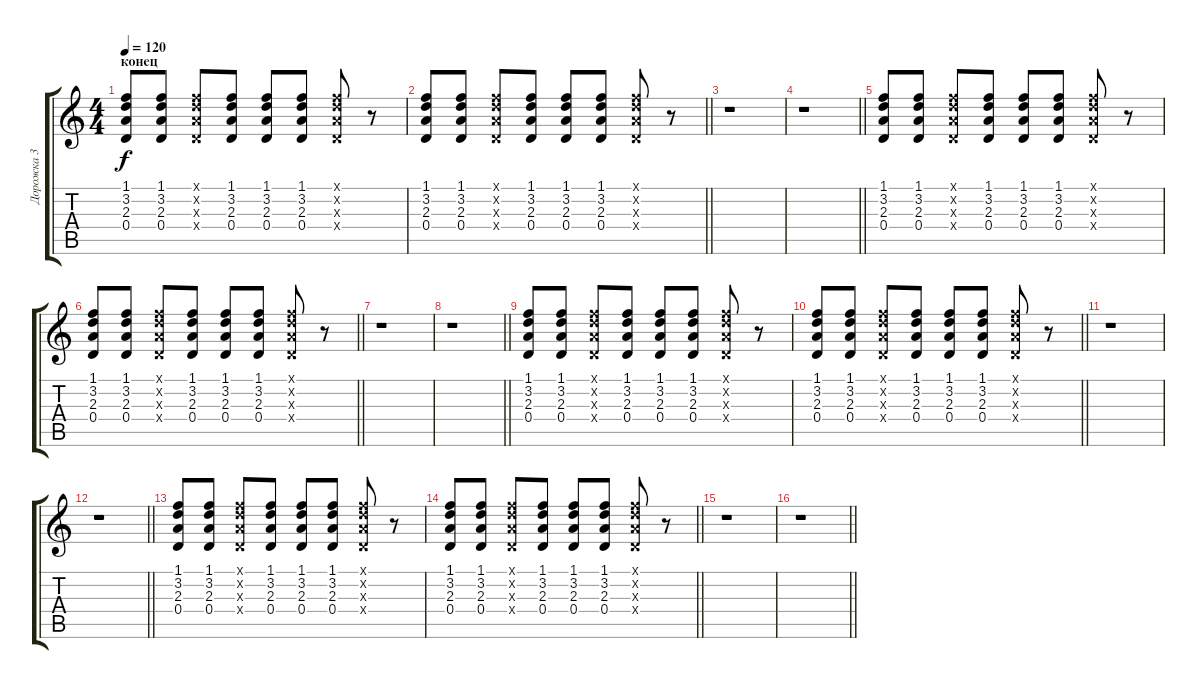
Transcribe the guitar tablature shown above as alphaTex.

\track ("Дорожка 3" "Дорожка 3") {instrument electricguitarmuted}
\staff {score tabs}
\tuning (E4 B3 G3 D3 A2 E2) {hide}
\ts (4 4)
\section ("" "конец")
\tempo 120
\clef g2
\ks c
(1.1 3.2 2.3 0.4).8{dy f volume 10 instrument overdrivenguitar} (1.1 3.2 2.3 0.4).8 (1.1{x} 3.2{x} 2.3{x} 0.4{x}).8 (1.1 3.2 2.3 0.4).8 (1.1 3.2 2.3 0.4).8 (1.1 3.2 2.3 0.4).8 (1.1{x} 3.2{x} 2.3{x} 0.4{x}).8 r.8 |
\barLineRight lightlight
(1.1 3.2 2.3 0.4).8 (1.1 3.2 2.3 0.4).8 (1.1{x} 3.2{x} 2.3{x} 0.4{x}).8 (1.1 3.2 2.3 0.4).8 (1.1 3.2 2.3 0.4).8 (1.1 3.2 2.3 0.4).8 (1.1{x} 3.2{x} 2.3{x} 0.4{x}).8 r.8 |
r.1 |
\barLineRight lightlight
r.1 |
(1.1 3.2 2.3 0.4).8{volume 11 instrument overdrivenguitar} (1.1 3.2 2.3 0.4).8 (1.1{x} 3.2{x} 2.3{x} 0.4{x}).8 (1.1 3.2 2.3 0.4).8 (1.1 3.2 2.3 0.4).8 (1.1 3.2 2.3 0.4).8 (1.1{x} 3.2{x} 2.3{x} 0.4{x}).8 r.8 |
\barLineRight lightlight
(1.1 3.2 2.3 0.4).8 (1.1 3.2 2.3 0.4).8 (1.1{x} 3.2{x} 2.3{x} 0.4{x}).8 (1.1 3.2 2.3 0.4).8 (1.1 3.2 2.3 0.4).8 (1.1 3.2 2.3 0.4).8 (1.1{x} 3.2{x} 2.3{x} 0.4{x}).8 r.8 |
r.1 |
\barLineRight lightlight
r.1 |
(1.1 3.2 2.3 0.4).8{volume 11 instrument overdrivenguitar} (1.1 3.2 2.3 0.4).8 (1.1{x} 3.2{x} 2.3{x} 0.4{x}).8 (1.1 3.2 2.3 0.4).8 (1.1 3.2 2.3 0.4).8 (1.1 3.2 2.3 0.4).8 (1.1{x} 3.2{x} 2.3{x} 0.4{x}).8 r.8 |
\barLineRight lightlight
(1.1 3.2 2.3 0.4).8 (1.1 3.2 2.3 0.4).8 (1.1{x} 3.2{x} 2.3{x} 0.4{x}).8 (1.1 3.2 2.3 0.4).8 (1.1 3.2 2.3 0.4).8 (1.1 3.2 2.3 0.4).8 (1.1{x} 3.2{x} 2.3{x} 0.4{x}).8 r.8 |
r.1 |
\barLineRight lightlight
r.1 |
(1.1 3.2 2.3 0.4).8{volume 11 instrument overdrivenguitar} (1.1 3.2 2.3 0.4).8 (1.1{x} 3.2{x} 2.3{x} 0.4{x}).8 (1.1 3.2 2.3 0.4).8 (1.1 3.2 2.3 0.4).8 (1.1 3.2 2.3 0.4).8 (1.1{x} 3.2{x} 2.3{x} 0.4{x}).8 r.8 |
\barLineRight lightlight
(1.1 3.2 2.3 0.4).8 (1.1 3.2 2.3 0.4).8 (1.1{x} 3.2{x} 2.3{x} 0.4{x}).8 (1.1 3.2 2.3 0.4).8 (1.1 3.2 2.3 0.4).8 (1.1 3.2 2.3 0.4).8 (1.1{x} 3.2{x} 2.3{x} 0.4{x}).8 r.8 |
r.1 |
\barLineRight lightlight
r.1
